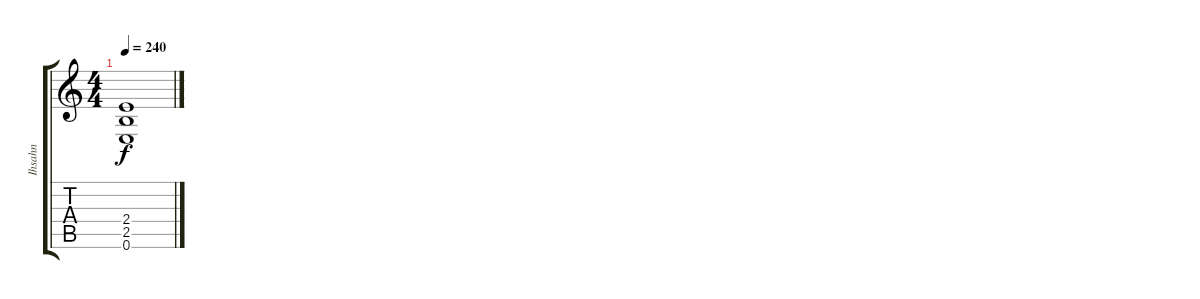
\track ("Ihsahn" "Ihsahn") {instrument distortionguitar}
\staff {score tabs}
\tuning (E4 B3 G3 D3 A2 E2) {hide}
\ts (4 4)
\tempo 240
\clef g2
\ks c
(2.4 2.5 0.6).1{dy f}
